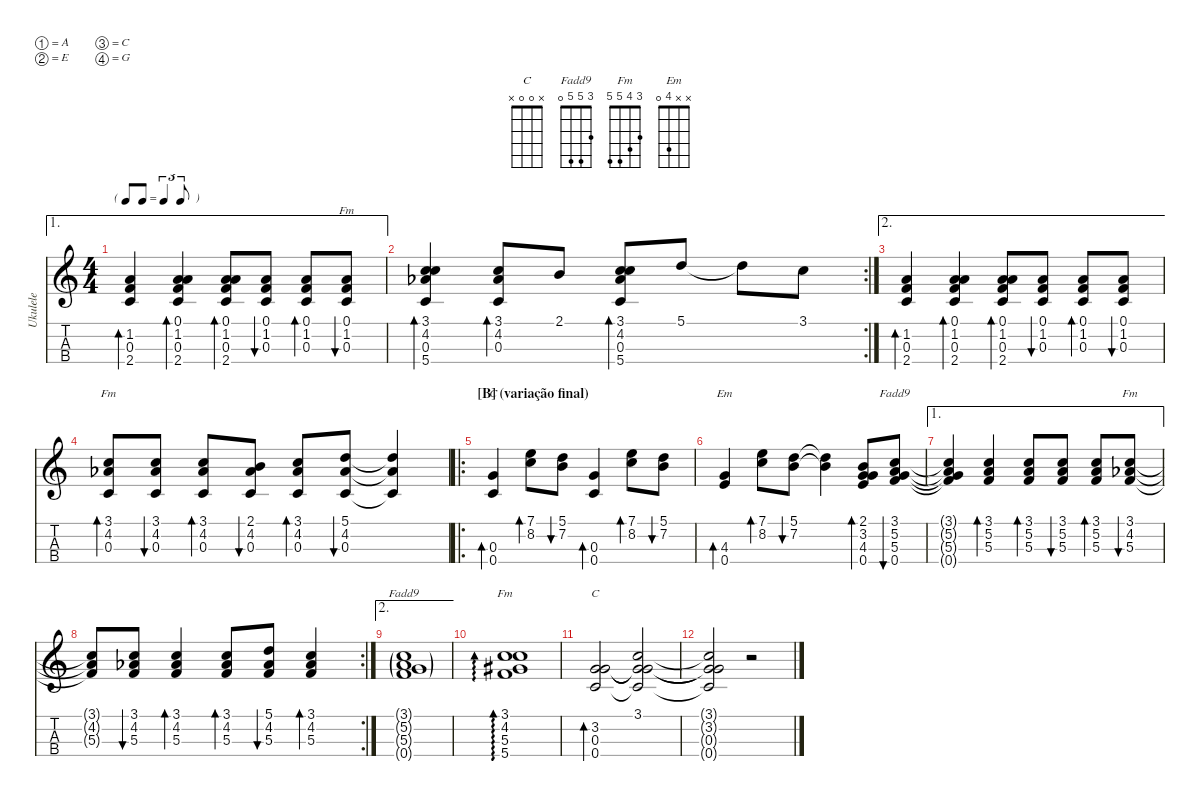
\defaultSystemsLayout 4
\hideDynamics
\bracketExtendMode nobrackets
\otherSystemsTrackNameOrientation horizontal
\track ("Ukulele" "Ukulele") {defaultSystemsLayout 4 instrument acousticguitarnylon}
\staff {score tabs}
\tuning (A4 E4 C4 G4)
\displaytranspose 0
\chord ("C" x 3 0 0)
\chord ("Fadd9" 3 5 5 0)
\chord ("Fm" 3 4 5 x)
\chord ("C" x 0 0 x)
\chord ("Em" x x 4 0)
\chord ("Fm" 3 4 5 5)
\ae 1
\ts (4 4)
\tf triplet8th
\tempo (120 hide)
\clef g2
\ks c
(0.3 1.2 2.4).4{bd 30 dy mf beam Up} (0.3 1.2 2.4 0.1).4{bd 30 beam Up} (0.3 1.2 0.1 2.4).8{bd 30 beam Up} (0.3 1.2 0.1).8{bu 30 beam Up} (0.3 1.2 0.1).8{bd 30 beam Up} (1.2 0.3 0.1).8{bu 30 ch "Fm" beam Up} |
\rc 2
(0.3 4.2{acc b} 3.1 5.4).4{bd 30 beam Up} (0.3 4.2{acc b} 3.1).8{bd 30 beam Up} 2.1.8{beam Up} (0.3 4.2{acc b} 3.1 5.4).8{bd 30 beam Up} 5.1.8{beam Up} 5.1{t}.8{beam Down} 3.1.8{beam Down} |
\ae 2
(0.3 1.2 2.4).4{bd 30 beam Up} (0.3 1.2 2.4 0.1).4{bd 30 beam Up} (0.3 1.2 0.1 2.4).8{bd 30 beam Up} (0.3 1.2 0.1).8{bu 30 beam Up} (0.3 1.2 0.1).8{bd 30 beam Up} (1.2 0.3 0.1).8{bu 30 beam Up} |
(0.3 4.2{acc b} 3.1).8{bd 30 ch "Fm" beam Up} (0.3 4.2{acc b} 3.1).8{bu 30 beam Up} (0.3 4.2{acc b} 3.1).8{bd 30 beam Up} (0.3 4.2{acc b} 2.1).8{bu 30 beam Up} (0.3 4.2{acc b} 3.1).8{bd 30 beam Up} (0.3 4.2{acc b} 5.1).8{bu 30 beam Up} (5.1{t} 4.2{t acc b} 0.3{t}).4{beam Up} |
\ro
\section ("B" "(variação final)")
(0.4 0.3).4{bd 30 ch "C" beam Up} (8.2 7.1).8{bd 30 beam Down} (5.1 7.2).8{bu 30 beam Down} (0.4 0.3).4{bd 30 beam Up} (7.1 8.2).8{bd 30 beam Down} (7.2 5.1).8{bu 30 beam Down} |
(4.3 0.4).4{bd 30 ch "Em" beam Up} (8.2 7.1).8{bd 30 beam Down} (5.1 7.2).8{bu 30 beam Down} (5.1{t} 7.2{t}).4{beam Down} (2.1 0.4 3.2 4.3).8{bd 30 beam Up} (3.1 5.3 5.2 0.4).8{bu 30 ch "Fadd9" beam Up} |
\ae 1
(5.3{t} 5.2{t} 3.1{t} 0.4{t}).4{beam Up} (5.3 5.2 3.1).4{bd 30 beam Up} (5.3 5.2 3.1).8{bd 30 beam Up} (5.3 5.2 3.1).8{bu 30 beam Up} (5.3 5.2 3.1).8{bd 30 beam Up} (5.3 4.2{acc b} 3.1).8{bu 30 ch "Fm" beam Up} |
\rc 2
(5.3{t} 4.2{t acc b} 3.1{t}).8{beam Up} (5.3 4.2{acc b} 3.1).8{bu 30 beam Up} (5.3 4.2{acc b} 3.1).4{bd 30 beam Up} (5.3 4.2{acc b} 3.1).8{bd 30 beam Up} (5.3 4.2{acc b} 5.1).8{bu 30 beam Up} (5.3 4.2{acc b} 3.1).4{bd 30 beam Up} |
\ae 2
(3.1{g} 5.3{g} 5.2{g} 0.4{g}).1{ch "Fadd9" beam Up} |
(3.1 5.3 4.2{acc #} 5.4).1{ad 0 ch "Fm" beam Up} |
(0.4 3.2 0.3).2{bd 30 ch "C" beam Up} (3.1 0.4{t} 0.3{t} 3.2{t}).2{beam Up} |
(0.4{t} 3.2{t} 0.3{t} 3.1{t}).2{beam Up} r.2{beam Up}
